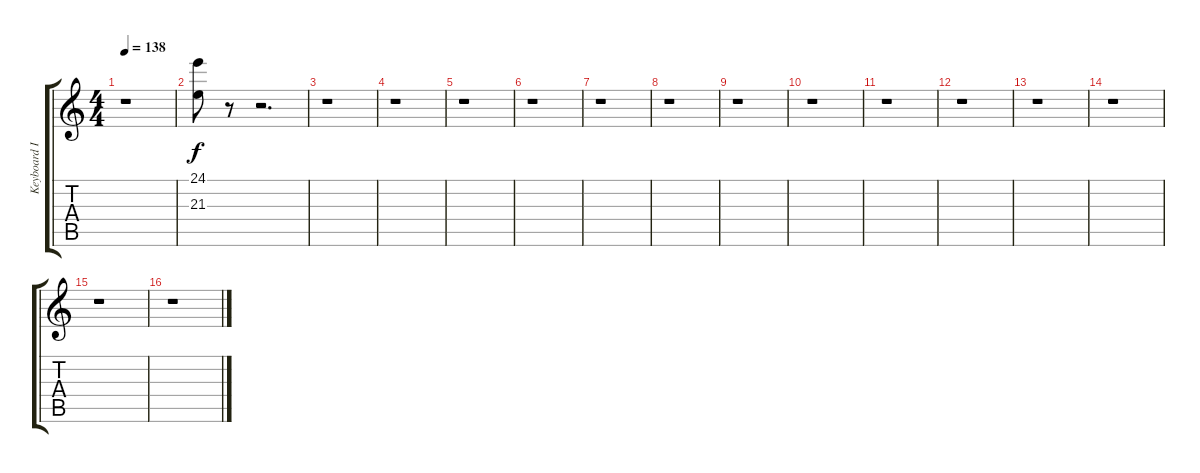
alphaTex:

\track ("Keyboard II" "Keyboard I") {instrument synthstrings1}
\staff {score tabs}
\tuning (E4 B3 G3 D3 A2 E2) {hide}
\ts (4 4)
\tempo 138
\clef g2
\ks c
r.1{dy f} |
(24.1 21.3).8 r.8 r.2{d} |
r.1 |
r.1 |
r.1 |
r.1 |
r.1 |
r.1 |
r.1 |
r.1 |
r.1 |
r.1 |
r.1 |
r.1 |
r.1 |
r.1
